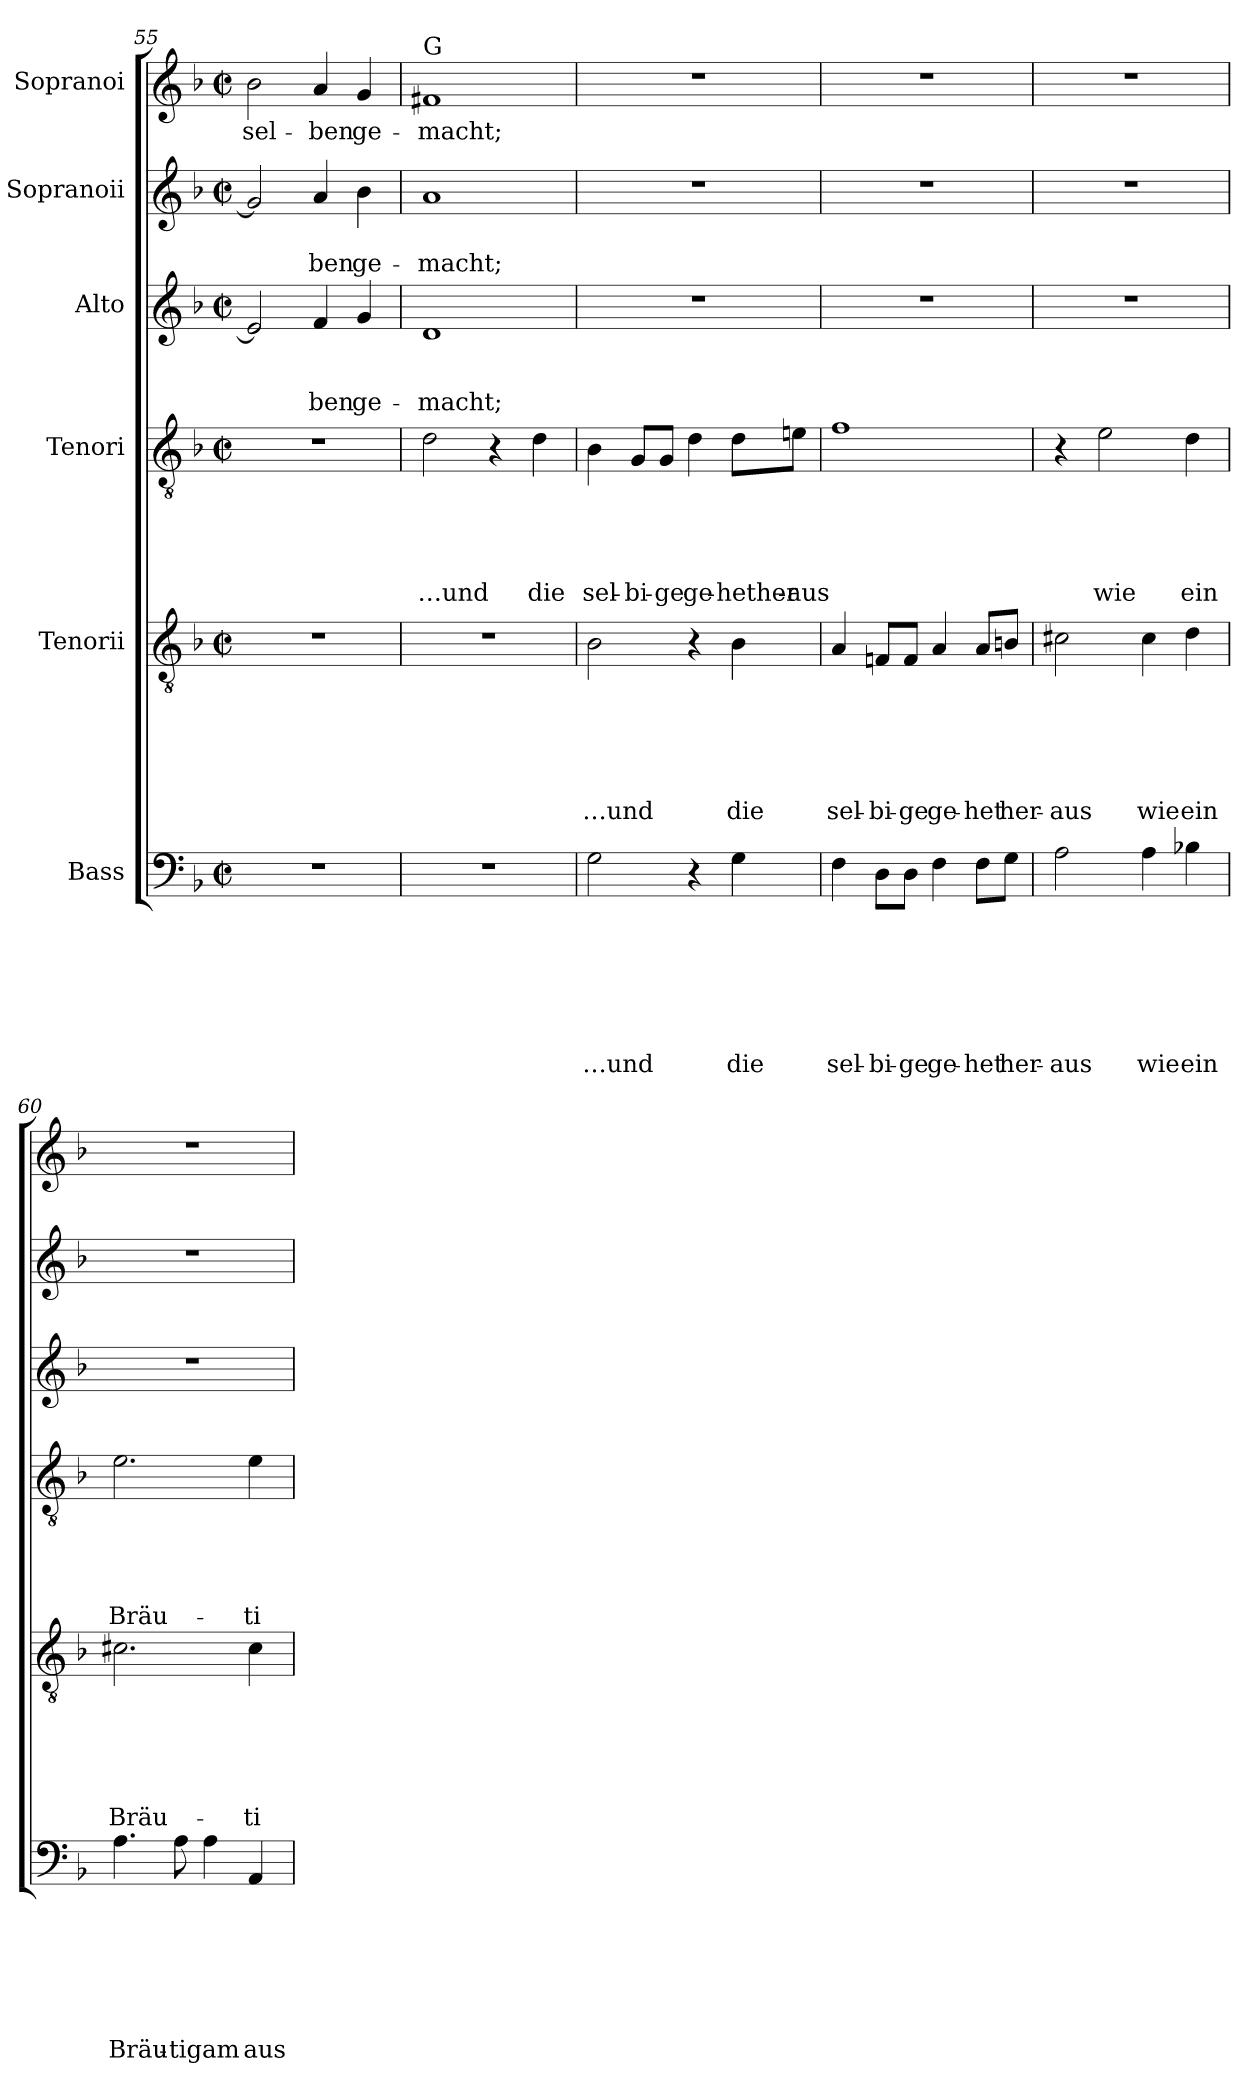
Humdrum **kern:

**kern	**text	**text	**text	**text	**text	**text	**text	**kern	**text	**text	**text	**text	**text	**text	**kern	**text	**text	**text	**text	**text	**kern	**text	**text	**text	**kern	**text	**text	**kern	**text
*part6	*part6	*part6	*part6	*part6	*part6	*part6	*part6	*part5	*part5	*part5	*part5	*part5	*part5	*part5	*part4	*part4	*part4	*part4	*part4	*part4	*part3	*part3	*part3	*part3	*part2	*part2	*part2	*part1	*part1
*staff6	*staff6	*staff6	*staff6	*staff6	*staff6	*staff6	*staff6	*staff5	*staff5	*staff5	*staff5	*staff5	*staff5	*staff5	*staff4	*staff4	*staff4	*staff4	*staff4	*staff4	*staff3	*staff3	*staff3	*staff3	*staff2	*staff2	*staff2	*staff1	*staff1
*I"Bass	*	*	*	*	*	*	*	*I"Tenorii	*	*	*	*	*	*	*I"Tenori	*	*	*	*	*	*I"Alto	*	*	*	*I"Sopranoii	*	*	*I"Sopranoi	*
*clefF4	*	*	*	*	*	*	*	*clefGv2	*	*	*	*	*	*	*clefGv2	*	*	*	*	*	*clefG2	*	*	*	*clefG2	*	*	*clefG2	*
*	*	*	*	*	*	*	*	*	*	*	*	*	*	*	*	*	*	*	*	*	*ITrd-3c-5	*	*	*	*	*	*	*ITrd-3c-5	*
*k[b-]	*	*	*	*	*	*	*	*k[b-]	*	*	*	*	*	*	*k[b-]	*	*	*	*	*	*k[b-e-]	*	*	*	*k[b-]	*	*	*k[b-e-]	*
*F:	*	*	*	*	*	*	*	*F:	*	*	*	*	*	*	*F:	*	*	*	*	*	*B-:	*	*	*	*F:	*	*	*B-:	*
*M2/2	*	*	*	*	*	*	*	*M2/2	*	*	*	*	*	*	*M2/2	*	*	*	*	*	*M2/2	*	*	*	*M2/2	*	*	*M2/2	*
*met(c|)	*	*	*	*	*	*	*	*met(c|)	*	*	*	*	*	*	*met(c|)	*	*	*	*	*	*met(c|)	*	*	*	*met(c|)	*	*	*met(c|)	*
=55	=55	=55	=55	=55	=55	=55	=55	=55	=55	=55	=55	=55	=55	=55	=55	=55	=55	=55	=55	=55	=55	=55	=55	=55	=55	=55	=55	=55	=55
!	!	!	!	!	!	!	!	!	!	!	!	!	!	!	!	!	!	!	!	!	!	!	!	!	!	!	!	!	!LO:LY:b
1r	.	.	.	.	.	.	.	1r	.	.	.	.	.	.	1r	.	.	.	.	.	2a-/]	.	.	.	2g/]	.	.	2ee-\	-sel-
!	!	!	!	!	!	!	!	!	!	!	!	!	!	!	!	!	!	!	!	!	!	!	!	!LO:LY:b	!	!	!LO:LY:b	!	!LO:LY:b
.	.	.	.	.	.	.	.	.	.	.	.	.	.	.	.	.	.	.	.	.	4b-/	.	.	-ben	4a/	.	-ben	4dd/	-ben
!	!	!	!	!	!	!	!	!	!	!	!	!	!	!	!	!	!	!	!	!	!	!	!	!LO:LY:b	!	!	!LO:LY:b	!	!LO:LY:b
.	.	.	.	.	.	.	.	.	.	.	.	.	.	.	.	.	.	.	.	.	4cc/	.	.	ge-	4b-\	.	ge-	4cc/	ge-
!!LO:LB:g=z
=56	=56	=56	=56	=56	=56	=56	=56	=56	=56	=56	=56	=56	=56	=56	=56	=56	=56	=56	=56	=56	=56	=56	=56	=56	=56	=56	=56	=56	=56
*	*	*	*	*	*	*	*	*	*	*	*	*	*	*	*	*	*	*	*	*	*	*	*	*	*	*	*	*MM112	*
!	!	!	!	!	!	!	!	!	!	!	!	!	!	!	!	!	!	!	!	!	!	!	!	!	!	!	!	!LO:TX:a:t=G	!
!	!	!	!	!	!	!	!	!	!	!	!	!	!	!	!	!	!	!	!	!LO:LY:b	!	!	!	!LO:LY:b	!	!	!LO:LY:b	!	!LO:LY:b
1r	.	.	.	.	.	.	.	1r	.	.	.	.	.	.	2d\	.	.	.	.	…und	1g	.	.	-macht;	1a	.	-macht;	1bn	-macht;
.	.	.	.	.	.	.	.	.	.	.	.	.	.	.	4r	.	.	.	.	.	.	.	.	.	.	.	.	.	.
!	!	!	!	!	!	!	!	!	!	!	!	!	!	!	!	!	!	!	!	!LO:LY:b	!	!	!	!	!	!	!	!	!
.	.	.	.	.	.	.	.	.	.	.	.	.	.	.	4d\	.	.	.	.	die	.	.	.	.	.	.	.	.	.
=57	=57	=57	=57	=57	=57	=57	=57	=57	=57	=57	=57	=57	=57	=57	=57	=57	=57	=57	=57	=57	=57	=57	=57	=57	=57	=57	=57	=57	=57
!	!	!	!	!	!	!	!LO:LY:b	!	!	!	!	!	!	!LO:LY:b	!	!	!	!	!	!LO:LY:b	!	!	!	!	!	!	!	!	!
2G\	.	.	.	.	.	.	…und	2B-\	.	.	.	.	.	…und	4B-\	.	.	.	.	sel-	1r	.	.	.	1r	.	.	1r	.
!	!	!	!	!	!	!	!	!	!	!	!	!	!	!	!	!	!	!	!	!LO:LY:b	!	!	!	!	!	!	!	!	!
.	.	.	.	.	.	.	.	.	.	.	.	.	.	.	8G/L	.	.	.	.	-bi-	.	.	.	.	.	.	.	.	.
!	!	!	!	!	!	!	!	!	!	!	!	!	!	!	!	!	!	!	!	!LO:LY:b:rj	!	!	!	!	!	!	!	!	!
.	.	.	.	.	.	.	.	.	.	.	.	.	.	.	8G/J	.	.	.	.	-ge	.	.	.	.	.	.	.	.	.
!	!	!	!	!	!	!	!	!	!	!	!	!	!	!	!	!	!	!	!	!LO:LY:b	!	!	!	!	!	!	!	!	!
4r	.	.	.	.	.	.	.	4r	.	.	.	.	.	.	4d\	.	.	.	.	ge-	.	.	.	.	.	.	.	.	.
!	!	!	!	!	!	!	!LO:LY:b	!	!	!	!	!	!	!LO:LY:b	!	!	!	!	!	!LO:LY:b	!	!	!	!	!	!	!	!	!
4G\	.	.	.	.	.	.	die	4B-\	.	.	.	.	.	die	8d\L	.	.	.	.	-hether-	.	.	.	.	.	.	.	.	.
!	!	!	!	!	!	!	!	!	!	!	!	!	!	!	!	!	!	!	!	!LO:LY:b	!	!	!	!	!	!	!	!	!
.	.	.	.	.	.	.	.	.	.	.	.	.	.	.	8en\J	.	.	.	.	-aus	.	.	.	.	.	.	.	.	.
=58	=58	=58	=58	=58	=58	=58	=58	=58	=58	=58	=58	=58	=58	=58	=58	=58	=58	=58	=58	=58	=58	=58	=58	=58	=58	=58	=58	=58	=58
!	!	!	!	!	!	!	!LO:LY:b	!	!	!	!	!	!	!LO:LY:b	!	!	!	!	!	!	!	!	!	!	!	!	!	!	!
4F\	.	.	.	.	.	.	sel-	4A/	.	.	.	.	.	sel-	1f	.	.	.	.	.	1r	.	.	.	1r	.	.	1r	.
!	!	!	!	!	!	!	!LO:LY:b	!	!	!	!	!	!	!LO:LY:b	!	!	!	!	!	!	!	!	!	!	!	!	!	!	!
8D\L	.	.	.	.	.	.	-bi-	8Fn/L	.	.	.	.	.	-bi-	.	.	.	.	.	.	.	.	.	.	.	.	.	.	.
!	!	!	!	!	!	!	!LO:LY:b:rj	!	!	!	!	!	!	!LO:LY:b:rj	!	!	!	!	!	!	!	!	!	!	!	!	!	!	!
8D\J	.	.	.	.	.	.	-ge	8F/J	.	.	.	.	.	-ge	.	.	.	.	.	.	.	.	.	.	.	.	.	.	.
!	!	!	!	!	!	!	!LO:LY:b	!	!	!	!	!	!	!LO:LY:b	!	!	!	!	!	!	!	!	!	!	!	!	!	!	!
4F\	.	.	.	.	.	.	ge-	4A/	.	.	.	.	.	ge-	.	.	.	.	.	.	.	.	.	.	.	.	.	.	.
!	!	!	!	!	!	!	!LO:LY:b	!	!	!	!	!	!	!LO:LY:b	!	!	!	!	!	!	!	!	!	!	!	!	!	!	!
8F\L	.	.	.	.	.	.	-het	8A/L	.	.	.	.	.	-het	.	.	.	.	.	.	.	.	.	.	.	.	.	.	.
!	!	!	!	!	!	!	!LO:LY:b	!	!	!	!	!	!	!LO:LY:b	!	!	!	!	!	!	!	!	!	!	!	!	!	!	!
8G\J	.	.	.	.	.	.	her-	8Bn/J	.	.	.	.	.	her-	.	.	.	.	.	.	.	.	.	.	.	.	.	.	.
=59	=59	=59	=59	=59	=59	=59	=59	=59	=59	=59	=59	=59	=59	=59	=59	=59	=59	=59	=59	=59	=59	=59	=59	=59	=59	=59	=59	=59	=59
!	!	!	!	!	!	!	!LO:LY:b	!	!	!	!	!	!	!LO:LY:b	!	!	!	!	!	!	!	!	!	!	!	!	!	!	!
2A\	.	.	.	.	.	.	-aus	2c#X\	.	.	.	.	.	-aus	4r	.	.	.	.	.	1r	.	.	.	1r	.	.	1r	.
!	!	!	!	!	!	!	!	!	!	!	!	!	!	!	!	!	!	!	!	!LO:LY:b	!	!	!	!	!	!	!	!	!
.	.	.	.	.	.	.	.	.	.	.	.	.	.	.	2e\	.	.	.	.	wie	.	.	.	.	.	.	.	.	.
!	!	!	!	!	!	!	!LO:LY:b	!	!	!	!	!	!	!LO:LY:b	!	!	!	!	!	!	!	!	!	!	!	!	!	!	!
4A\	.	.	.	.	.	.	wie	4c#\	.	.	.	.	.	wie	.	.	.	.	.	.	.	.	.	.	.	.	.	.	.
!	!	!	!	!	!	!	!LO:LY:b	!	!	!	!	!	!	!LO:LY:b	!	!	!	!	!	!LO:LY:b	!	!	!	!	!	!	!	!	!
4B-X\	.	.	.	.	.	.	ein	4d\	.	.	.	.	.	ein	4d\	.	.	.	.	ein	.	.	.	.	.	.	.	.	.
=60	=60	=60	=60	=60	=60	=60	=60	=60	=60	=60	=60	=60	=60	=60	=60	=60	=60	=60	=60	=60	=60	=60	=60	=60	=60	=60	=60	=60	=60
!	!	!	!	!	!	!	!LO:LY:b	!	!	!	!	!	!	!LO:LY:b	!	!	!	!	!	!LO:LY:b	!	!	!	!	!	!	!	!	!
4.A\	.	.	.	.	.	.	Bräu-	2.c#X\	.	.	.	.	.	Bräu-	2.e\	.	.	.	.	Bräu-	1r	.	.	.	1r	.	.	1r	.
!	!	!	!	!	!	!	!LO:LY:b	!	!	!	!	!	!	!	!	!	!	!	!	!	!	!	!	!	!	!	!	!	!
8A\	.	.	.	.	.	.	-tigam	.	.	.	.	.	.	.	.	.	.	.	.	.	.	.	.	.	.	.	.	.	.
4A\	.	.	.	.	.	.	.	.	.	.	.	.	.	.	.	.	.	.	.	.	.	.	.	.	.	.	.	.	.
!	!	!	!	!	!	!	!LO:LY:b	!	!	!	!	!	!	!LO:LY:b	!	!	!	!	!	!LO:LY:b	!	!	!	!	!	!	!	!	!
4AA/	.	.	.	.	.	.	aus	4c#\	.	.	.	.	.	-ti-	4e\	.	.	.	.	-ti-	.	.	.	.	.	.	.	.	.
=	=	=	=	=	=	=	=	=	=	=	=	=	=	=	=	=	=	=	=	=	=	=	=	=	=	=	=	=	=
*-	*-	*-	*-	*-	*-	*-	*-	*-	*-	*-	*-	*-	*-	*-	*-	*-	*-	*-	*-	*-	*-	*-	*-	*-	*-	*-	*-	*-	*-
